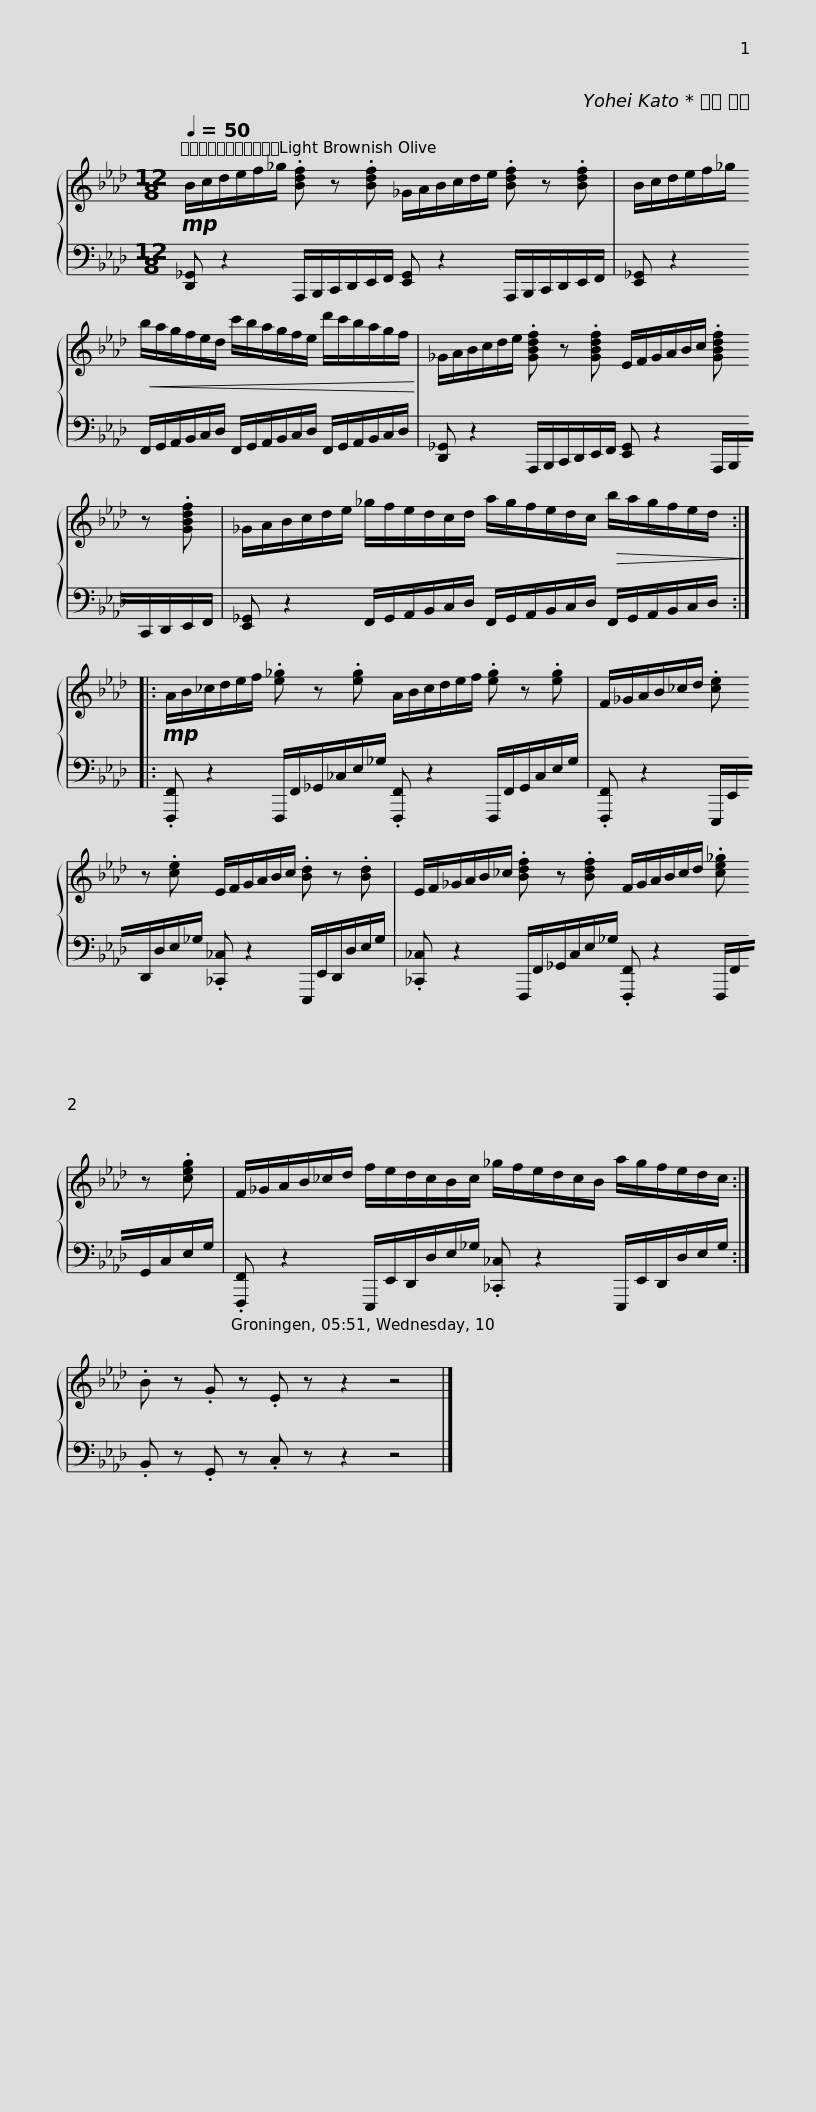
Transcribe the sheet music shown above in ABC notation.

X:1
%%score { 1 | 2 }
L:1/8
Q:1/4=50
M:12/8
I:linebreak $
K:Ab
V:1 treble
V:2 bass
V:1
!mp! B/c/d/e/f/_g/ .[Bdf] z .[Bdf] _G/A/B/c/d/e/ .[Bdf] z .[Bdf] |$ B/c/d/e/f/_g/!<(! b/a/g/f/e/d/ c'/b/a/g/f/e/ d'/c'/b/a/g/f/!<)! |$ _G/A/B/c/d/e/ .[GBdf] z .[GBdf] E/F/G/A/B/c/ .[GBdf] z .[GBdf] |$ _G/A/B/c/d/e/ _g/f/e/d/c/d/ a/g/f/e/d/c/!>(! b/a/g/f/e/d/!>)! ::$!mp! A/B/_c/d/e/f/ .[e_g] z .[eg] A/B/c/d/e/f/ .[eg] z .[eg] |$ %5
 F/_G/A/B/_c/d/ .[ce] z .[ce] E/F/G/A/B/c/ .[Bd] z .[Bd] |$ E/F/_G/A/B/_c/ .[Bdf] z .[Bdf] F/G/A/B/c/d/ .[ce_g] z .[ceg] |$ F/_G/A/B/_c/d/ f/e/d/c/B/c/ _g/f/e/d/c/B/ a/g/f/e/d/c/ :| .B z .G z .E z z2 z4 |] %9
V:2
 [D,,_G,,] z2 A,,,/B,,,/C,,/D,,/E,,/F,,/ [E,,G,,] z2 A,,,/B,,,/C,,/D,,/E,,/F,,/ |$ [E,,_G,,] z2 F,,/G,,/A,,/B,,/C,/D,/ F,,/G,,/A,,/B,,/C,/D,/ F,,/G,,/A,,/B,,/C,/D,/ |$ [D,,_G,,] z2 A,,,/B,,,/C,,/D,,/E,,/F,,/ [E,,G,,] z2 A,,,/B,,,/C,,/D,,/E,,/F,,/ |$ [E,,_G,,] z2 F,,/G,,/A,,/B,,/C,/D,/ F,,/G,,/A,,/B,,/C,/D,/ F,,/G,,/A,,/B,,/C,/D,/ ::$ .[F,,,F,,] z2 F,,,/F,,/_G,,/_C,/E,/_G,/ .[F,,,F,,] z2 F,,,/F,,/G,,/C,/E,/G,/ |$ %5
 .[F,,,F,,] z2 E,,,/E,,/D,,/D,/E,/_G,/ .[_C,,_C,] z2 E,,,/E,,/D,,/D,/E,/G,/ |$ .[_C,,_C,] z2 F,,,/F,,/_G,,/C,/E,/_G,/ .[F,,,F,,] z2 F,,,/F,,/G,,/C,/E,/G,/ |$ .[F,,,F,,] z2 E,,,/E,,/D,,/D,/E,/_G,/ .[_C,,_C,] z2 E,,,/E,,/D,,/D,/E,/G,/ :| .B,, z .G,, z .C, z z2 z4 |] %9
